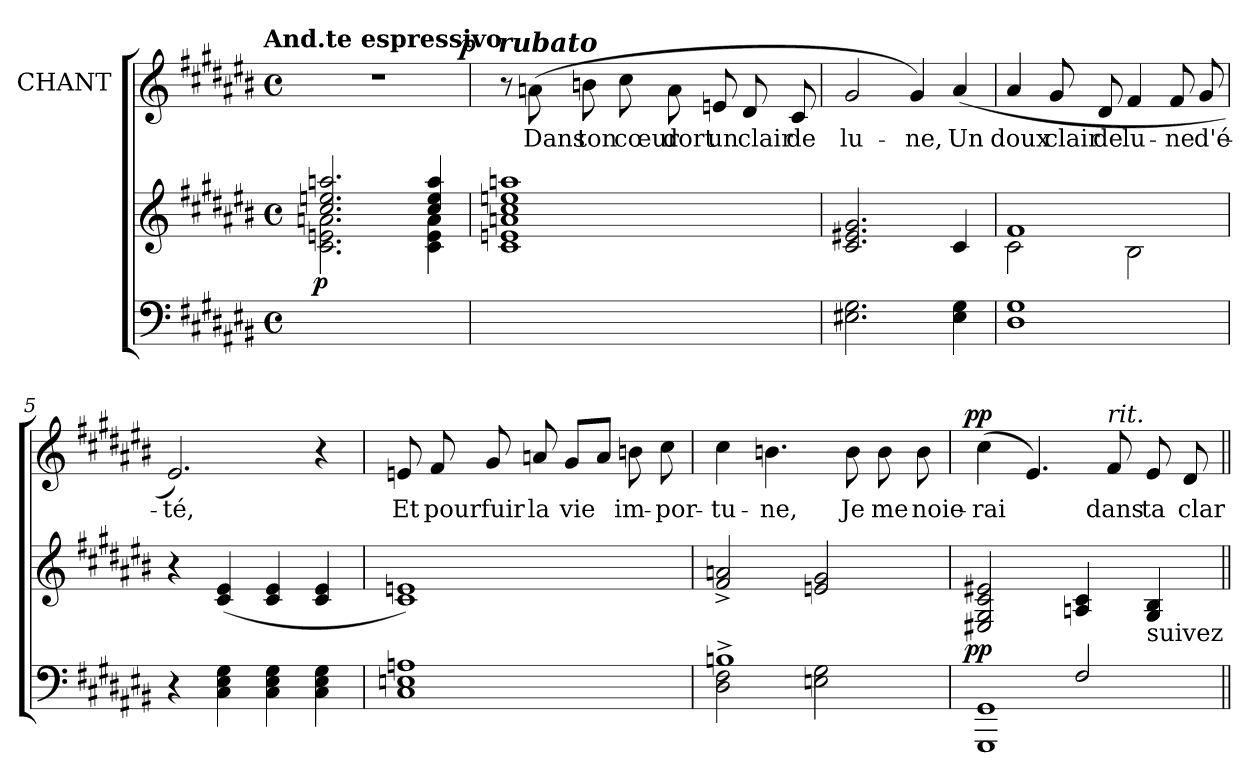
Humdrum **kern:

**kern	**dynam	**kern	**dynam	**kern	**text	**dynam
*part3	*part3	*part2	*part2	*part1	*part1	*part1
*staff3	*staff3	*staff2	*staff2	*staff1	*staff1	*staff1
*	*	*	*	*I"CHANT	*	*
*clefF4	*	*clefG2	*	*clefG2	*	*
*k[f#c#g#d#a#e#b#]	*	*k[f#c#g#d#a#e#b#]	*	*k[f#c#g#d#a#e#b#]	*	*
*C#:	*	*C#:	*	*C#:	*	*
!!LO:TX:omd:t=And.te espressivo
*M4/4	*	*M4/4	*	*M4/4	*	*
*met(c)	*	*met(c)	*	*met(c)	*	*
*MM98	*	*MM98	*	*MM98	*	*
=1	=1	=1	=1	=1	=1	=1
*	*	*^	*	*	*	*
!	!	!	!	!LO:DY:b:cj	!	!	!
2ryy	.	2.cc#/ 2.een/ 2.aan/	2.c#\ 2.en\ 2.an\	p	1r	.	.
2ryy	.	.	.	.	.	.	.
.	.	4cc#/ 4ee/ 4aa/	4c#\ 4e\ 4a\	.	.	.	.
*	*	*v	*v	*	*	*	*
=2	=2	=2	=2	=2	=2	=2
2ryy	.	1c# 1en 1an 1cc# 1een 1aan	.	8r	.	.
!	!	!	!	!	!	!LO:DY:a:cj:t=%s rubato
.	.	.	.	(>8an\	Dans	p
.	.	.	.	8bn\	ton	.
.	.	.	.	8cc#\	cœur	.
2ryy	.	.	.	8a\	dort	.
.	.	.	.	8en/	un	.
.	.	.	.	8d#/	clair	.
.	.	.	.	8c#/	de	.
=3	=3	=3	=3	=3	=3	=3
2.E#X\ 2.G#\	.	2.c#/ 2.e#X/ 2.g#/	.	2g#/	lu-	.
.	.	.	.	4g#/)	-ne,	.
4E#\ 4G#\	.	4c#/	.	(>4a#/	Un	.
!!LO:LB:g=z
=4	=4	=4	=4	=4	=4	=4
*	*	*^	*	*	*	*
1D# 1G#	.	1f#	2c#\	.	4a#/	doux	.
.	.	.	.	.	8g#/	clair	.
.	.	.	.	.	8d#/	de	.
.	.	.	2B#\	.	4f#/	lu-	.
.	.	.	.	.	8f#/	-ne	.
.	.	.	.	.	8g#/	d'é-	.
*	*	*v	*v	*	*	*	*
=5	=5	=5	=5	=5	=5	=5
4r	.	4r	.	2.e#/)	-té,	.
4C#\ 4E#\ 4G#\	.	(<4c#/ 4e#/	.	.	.	.
4C#\ 4E#\ 4G#\	.	4c#/ 4e#/	.	.	.	.
4C#\ 4E#\ 4G#\	.	4c#/ 4e#/	.	4r	.	.
=6	=6	=6	=6	=6	=6	=6
1C# 1En 1An	.	1c# 1en)	.	8en/	Et	.
.	.	.	.	8f#/	pour	.
.	.	.	.	8g#/	fuir	.
.	.	.	.	8an/	la	.
.	.	.	.	8g#/L	vie	.
.	.	.	.	8a/J	.	.
.	.	.	.	8bn\	im-	.
.	.	.	.	8cc#\	-por-	.
!!LO:LB:g=z
=7	=7	=7	=7	=7	=7	=7
*^	*	*	*	*	*	*
1Bn^>	2D#\ 2F#\	.	2f#^</ 2an^</	.	4cc#\	-tu-	.
.	.	.	.	.	4.bn\	-ne,	.
.	2En\ 2G#\	.	2en/ 2g#/	.	.	.	.
.	.	.	.	.	8b\	Je	.
.	.	.	.	.	8b\	me	.
.	.	.	.	.	8b\	noie-	.
=8	=8	=8	=8	=8	=8	=8	=8
!	!	!LO:DY:a:cj	!	!	!	!	!LO:DY:a:cj
2ryy	1GGG# 1GG#	pp	2E#X/ 2G#/ 2c#/ 2e#X/	.	(>4cc#\	-rai	pp
.	.	.	.	.	4.e#/)	.	.
2F#/	.	.	4An/ 4c#/	.	.	.	.
!	!	!	!	!	!LO:TX:a:i:t=rit.	!	!
.	.	.	.	.	8f#/	dans	.
!	!	!	!LO:TX:b:t=suivez	!	!	!	!
.	.	.	4G#/ 4B#/	.	8e#/	ta	.
.	.	.	.	.	8d#/	clar-	.
*v	*v	*	*	*	*	*	*
=||	=||	=||	=||	=||	=||	=||
*-	*-	*-	*-	*-	*-	*-
